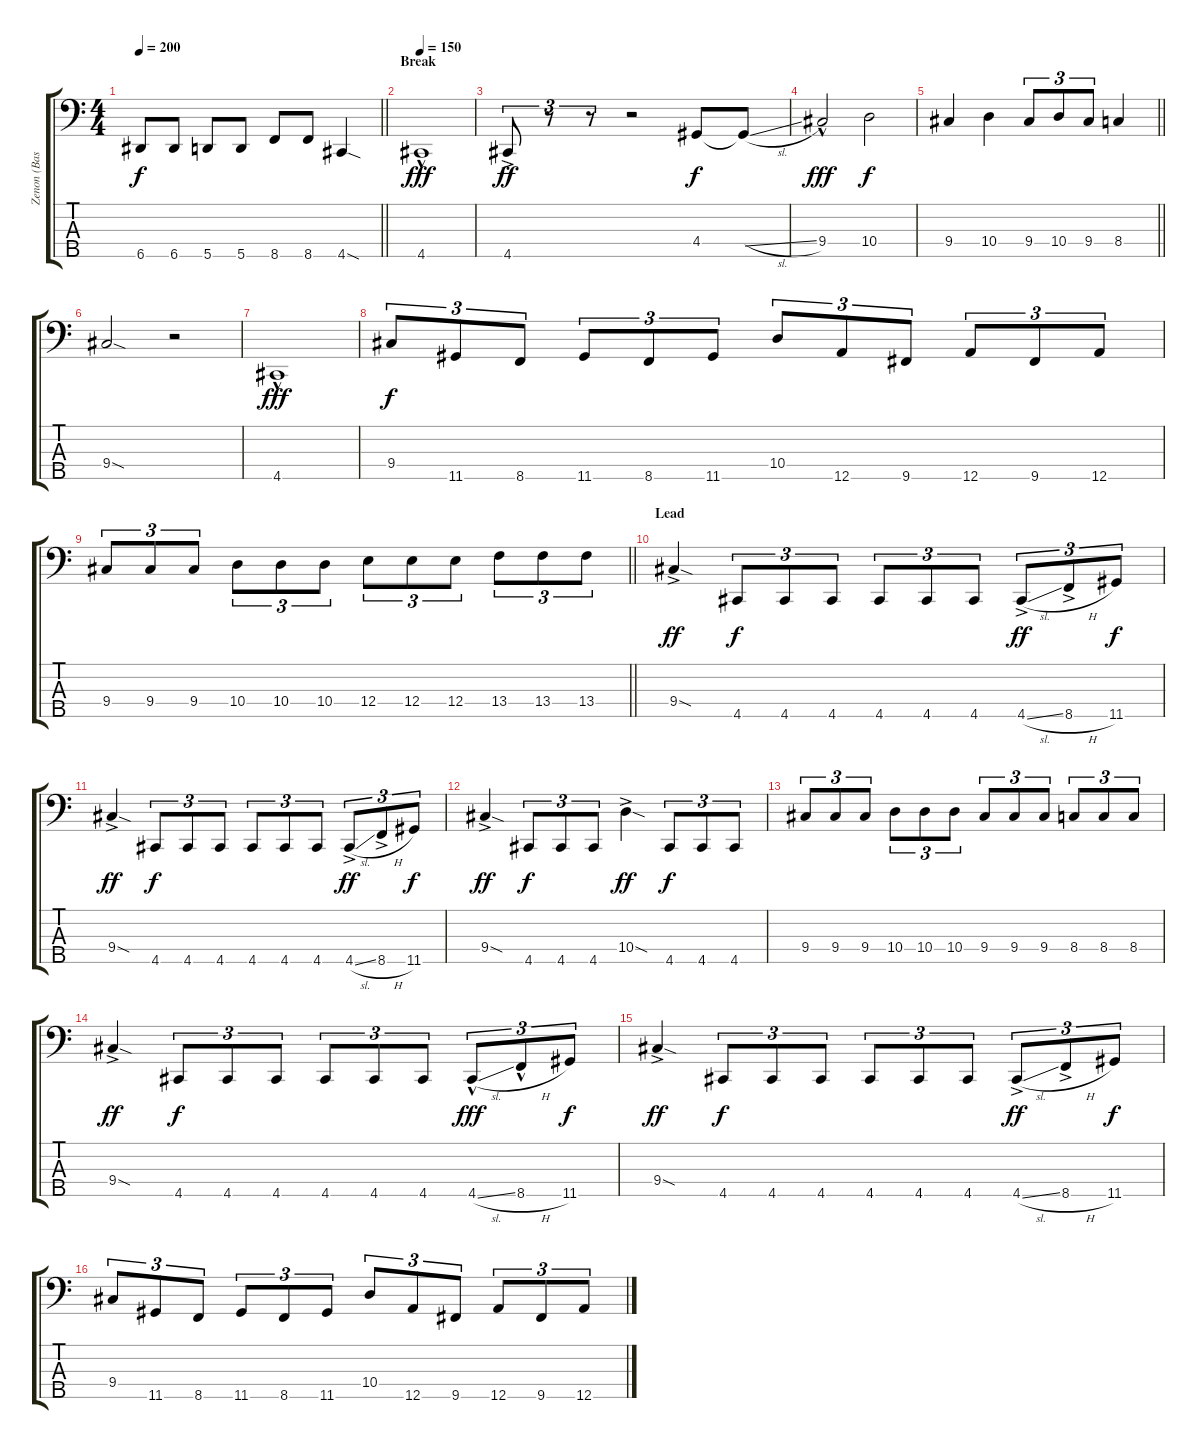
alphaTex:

\track ("Zenon (Bass)" "Zenon (Bas") {instrument electricbasspick}
\staff {score tabs}
\tuning (G2 D2 A1 E1 A0) {hide}
\ts (4 4)
\tempo 200
\clef f4
\barLineRight lightlight
\ks c
6.5.8{dy f} 6.5.8 5.5.8 5.5.8 8.5.8 8.5.8 4.5{sod}.4 |
\section ("" "Break")
\tempo 150
4.5{hac}.1{dy fff} |
4.5{ac}.8{tu (3 2) dy ff} r.8{tu (3 2)} r.8{tu (3 2)} r.2 4.4.8{dy f} 4.4{sl t}.8 |
9.4{hac}.2{dy fff} 10.4.2{dy f} |
\barLineRight lightlight
9.4.4 10.4.4 9.4.8{tu (3 2)} 10.4.8{tu (3 2)} 9.4.8{tu (3 2)} 8.4.4 |
9.4{sod}.2 r.2 |
4.5{hac}.1{dy fff} |
9.4.8{tu (3 2) dy f} 11.5.8{tu (3 2)} 8.5.8{tu (3 2)} 11.5.8{tu (3 2)} 8.5.8{tu (3 2)} 11.5.8{tu (3 2)} 10.4.8{tu (3 2)} 12.5.8{tu (3 2)} 9.5.8{tu (3 2)} 12.5.8{tu (3 2)} 9.5.8{tu (3 2)} 12.5.8{tu (3 2)} |
\barLineRight lightlight
9.4.8{tu (3 2)} 9.4.8{tu (3 2)} 9.4.8{tu (3 2)} 10.4.8{tu (3 2)} 10.4.8{tu (3 2)} 10.4.8{tu (3 2)} 12.4.8{tu (3 2)} 12.4.8{tu (3 2)} 12.4.8{tu (3 2)} 13.4.8{tu (3 2)} 13.4.8{tu (3 2)} 13.4.8{tu (3 2)} |
\section ("" "Lead")
9.4{sod ac}.4{dy ff} 4.5.8{tu (3 2) dy f} 4.5.8{tu (3 2)} 4.5.8{tu (3 2)} 4.5.8{tu (3 2)} 4.5.8{tu (3 2)} 4.5.8{tu (3 2)} 4.5{sl ac}.8{tu (3 2) dy ff} 8.5{h ac}.8{tu (3 2)} 11.5.8{tu (3 2) dy f} |
9.4{sod ac}.4{dy ff} 4.5.8{tu (3 2) dy f} 4.5.8{tu (3 2)} 4.5.8{tu (3 2)} 4.5.8{tu (3 2)} 4.5.8{tu (3 2)} 4.5.8{tu (3 2)} 4.5{sl ac}.8{tu (3 2) dy ff} 8.5{h ac}.8{tu (3 2)} 11.5.8{tu (3 2) dy f} |
9.4{sod ac}.4{dy ff} 4.5.8{tu (3 2) dy f} 4.5.8{tu (3 2)} 4.5.8{tu (3 2)} 10.4{sod ac}.4{dy ff} 4.5.8{tu (3 2) dy f} 4.5.8{tu (3 2)} 4.5.8{tu (3 2)} |
9.4.8{tu (3 2)} 9.4.8{tu (3 2)} 9.4.8{tu (3 2)} 10.4.8{tu (3 2)} 10.4.8{tu (3 2)} 10.4.8{tu (3 2)} 9.4.8{tu (3 2)} 9.4.8{tu (3 2)} 9.4.8{tu (3 2)} 8.4.8{tu (3 2)} 8.4.8{tu (3 2)} 8.4.8{tu (3 2)} |
9.4{sod ac}.4{dy ff} 4.5.8{tu (3 2) dy f} 4.5.8{tu (3 2)} 4.5.8{tu (3 2)} 4.5.8{tu (3 2)} 4.5.8{tu (3 2)} 4.5.8{tu (3 2)} 4.5{sl hac}.8{tu (3 2) dy fff} 8.5{h hac}.8{tu (3 2)} 11.5.8{tu (3 2) dy f} |
9.4{sod ac}.4{dy ff} 4.5.8{tu (3 2) dy f} 4.5.8{tu (3 2)} 4.5.8{tu (3 2)} 4.5.8{tu (3 2)} 4.5.8{tu (3 2)} 4.5.8{tu (3 2)} 4.5{sl ac}.8{tu (3 2) dy ff} 8.5{h ac}.8{tu (3 2)} 11.5.8{tu (3 2) dy f} |
9.4.8{tu (3 2)} 11.5.8{tu (3 2)} 8.5.8{tu (3 2)} 11.5.8{tu (3 2)} 8.5.8{tu (3 2)} 11.5.8{tu (3 2)} 10.4.8{tu (3 2)} 12.5.8{tu (3 2)} 9.5.8{tu (3 2)} 12.5.8{tu (3 2)} 9.5.8{tu (3 2)} 12.5.8{tu (3 2)}
